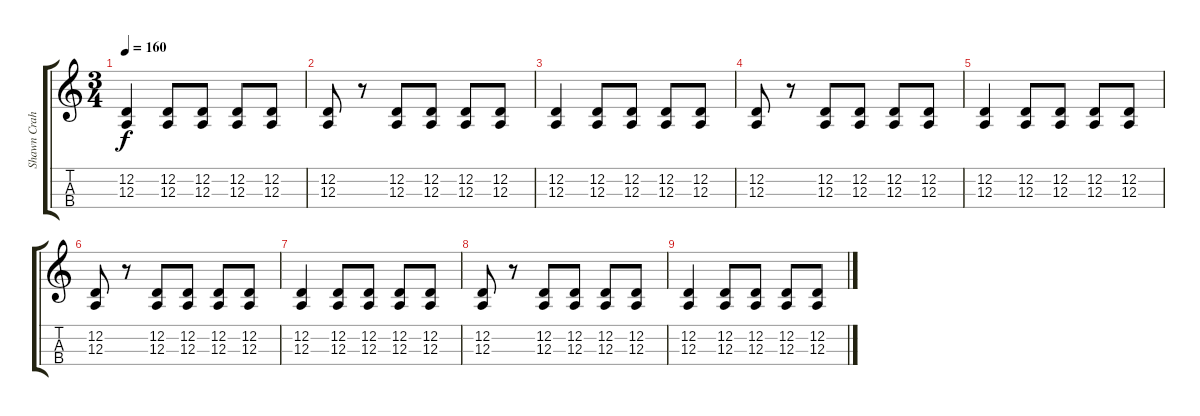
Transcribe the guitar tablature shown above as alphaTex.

\track ("Shawn Crahan" "Shawn Crah") {instrument melodictom}
\staff {score tabs}
\tuning (G3 D3 A2 E2) {hide}
\ts (3 4)
\tempo 160
\clef g2
\ks c
(12.2 12.3).4{dy f} (12.2 12.3).8 (12.2 12.3).8 (12.2 12.3).8 (12.2 12.3).8 |
(12.2 12.3).8 r.8 (12.2 12.3).8 (12.2 12.3).8 (12.2 12.3).8 (12.2 12.3).8 |
(12.2 12.3).4 (12.2 12.3).8 (12.2 12.3).8 (12.2 12.3).8 (12.2 12.3).8 |
(12.2 12.3).8 r.8 (12.2 12.3).8 (12.2 12.3).8 (12.2 12.3).8 (12.2 12.3).8 |
(12.2 12.3).4 (12.2 12.3).8 (12.2 12.3).8 (12.2 12.3).8 (12.2 12.3).8 |
(12.2 12.3).8 r.8 (12.2 12.3).8 (12.2 12.3).8 (12.2 12.3).8 (12.2 12.3).8 |
(12.2 12.3).4 (12.2 12.3).8 (12.2 12.3).8 (12.2 12.3).8 (12.2 12.3).8 |
(12.2 12.3).8 r.8 (12.2 12.3).8 (12.2 12.3).8 (12.2 12.3).8 (12.2 12.3).8 |
(12.2 12.3).4 (12.2 12.3).8 (12.2 12.3).8 (12.2 12.3).8 (12.2 12.3).8
